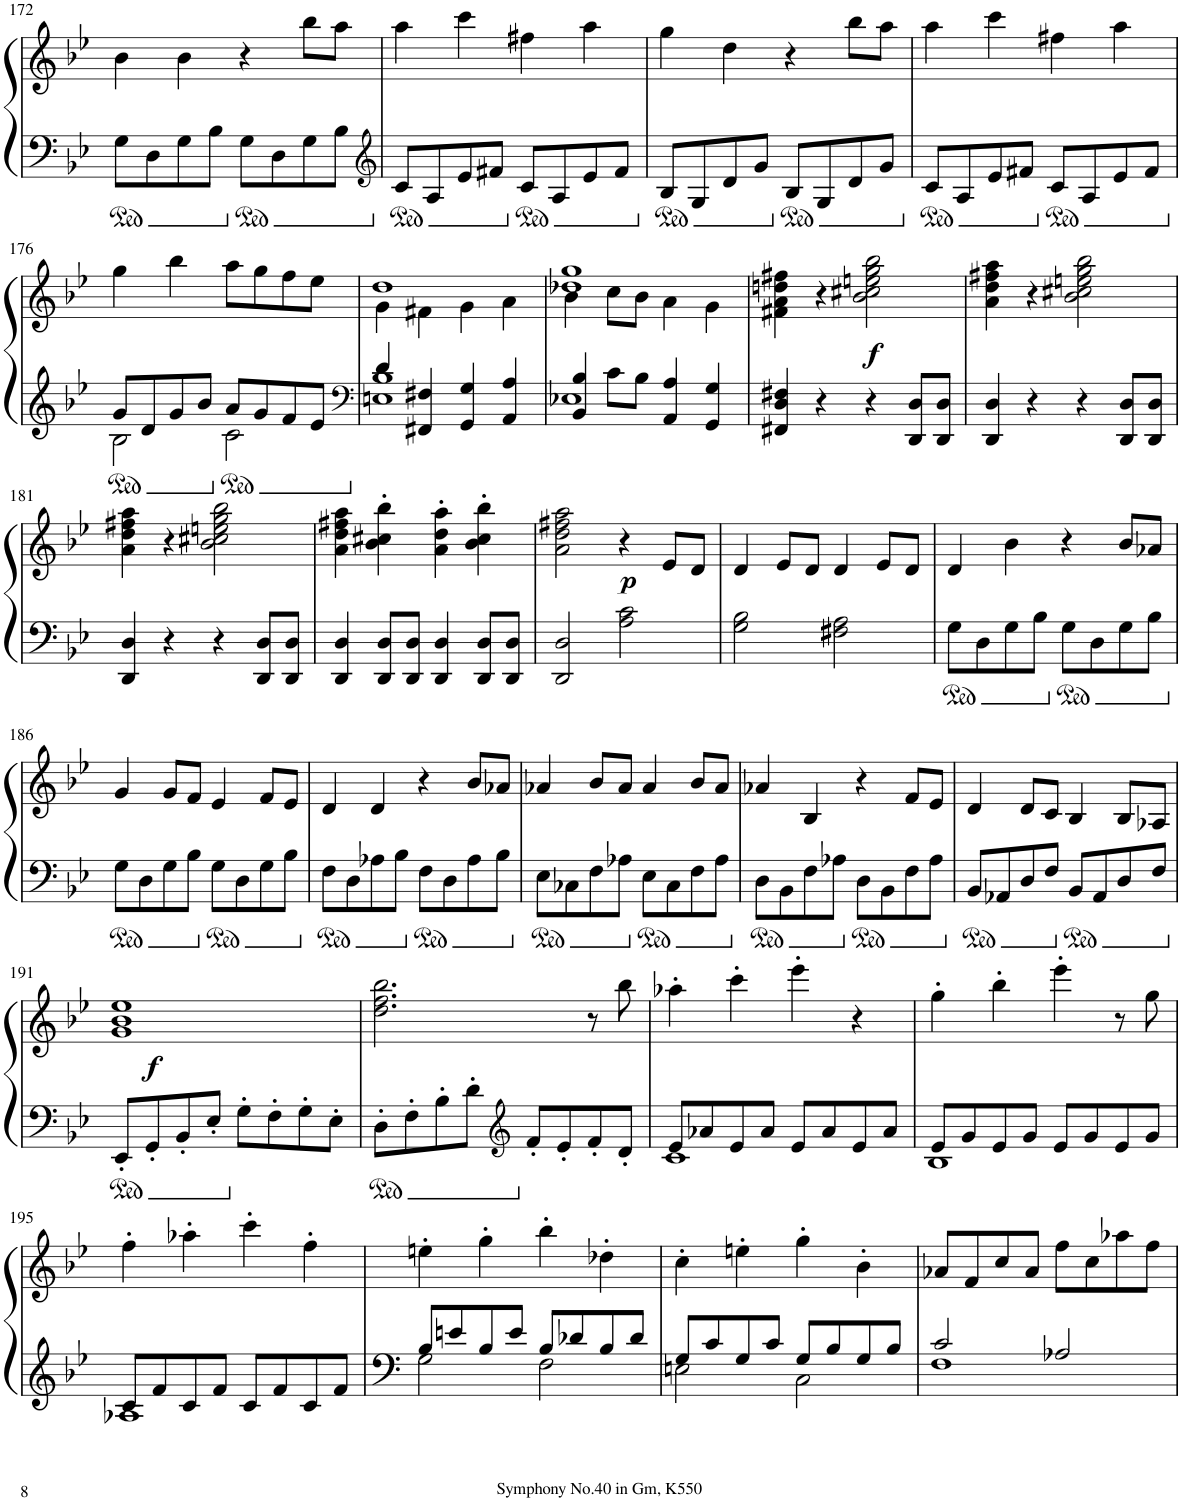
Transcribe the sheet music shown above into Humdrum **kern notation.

**kern	**kern	**dynam
*part1	*part1	*part1
*staff2	*staff1	*staff1/2
*I"ピアノ	*	*
!!LO:PB:g=z
*clefF4	*clefG2	*
*k[b-e-]	*k[b-e-]	*
*M2/2	*M2/2	*
*met(c|)	*met(c|)	*
=172	=172	=172
8G\L	4b-\	.
8D\	.	.
8G\	4b-\	.
8B-\J	.	.
8G\L	4r	.
8D\	.	.
8G\	8bb-\L	.
8B-\J	8aa\J	.
=173	=173	=173
*clefG2	*	*
8c/L	4aa\	.
8A/	.	.
8e-/	4ccc\	.
8f#X/J	.	.
8c/L	4ff#X\	.
8A/	.	.
8e-/	4aa\	.
8f#/J	.	.
=174	=174	=174
8B-/L	4gg\	.
8G/	.	.
8d/	4dd\	.
8g/J	.	.
8B-/L	4r	.
8G/	.	.
8d/	8bb-\L	.
8g/J	8aa\J	.
=175	=175	=175
8c/L	4aa\	.
8A/	.	.
8e-/	4ccc\	.
8f#X/J	.	.
8c/L	4ff#X\	.
8A/	.	.
8e-/	4aa\	.
8f#/J	.	.
!!LO:LB:g=z
=176	=176	=176
*^	*	*
8g/L	2B-\	4gg\	.
8d/	.	.	.
8g/	.	4bb-\	.
8b-/J	.	.	.
8a/L	2c\	8aa\L	.
8g/	.	8gg\	.
8f/	.	8ff\	.
8e-/J	.	8ee-\J	.
=177	=177	=177	=177
*clefF4	*	*	*
*	*	*^	*
4d/	1En 1B-	1dd	4g\	.
4FF#X/ 4F#X/	.	.	4f#X\	.
4GG/ 4G/	.	.	4g\	.
4AA/ 4A/	.	.	4a\	.
=178	=178	=178	=178	=178
4BB-/ 4B-/	1E-X	1dd-X 1gg	4b-\	.
8c\L	.	.	8cc\L	.
8B-\J	.	.	8b-\J	.
4AA/ 4A/	.	.	4a\	.
4GG/ 4G/	.	.	4g\	.
*v	*v	*	*	*
*	*v	*v	*
=179	=179	=179
4FF#X/ 4D/ 4F#X/	4f#X\ 4a\ 4ddn\ 4ff#X\	.
4r	4r	.
!	!	!LO:DY:a=2
4r	2b-\ 2cc#X\ 2een\ 2gg\ 2bb-\	f
8DD/ 8D/L	.	.
8DD/ 8D/J	.	.
=180	=180	=180
4DD/ 4D/	4a\ 4dd\ 4ff#X\ 4aa\	.
4r	4r	.
4r	2b-\ 2cc#X\ 2een\ 2gg\ 2bb-\	.
8DD/ 8D/L	.	.
8DD/ 8D/J	.	.
!!LO:LB:g=z
=181	=181	=181
4DD/ 4D/	4a\ 4dd\ 4ff#X\ 4aa\	.
4r	4r	.
4r	2b-\ 2cc#X\ 2een\ 2gg\ 2bb-\	.
8DD/ 8D/L	.	.
8DD/ 8D/J	.	.
=182	=182	=182
4DD/ 4D/	4a\ 4dd\ 4ff#X\ 4aa\	.
8DD/ 8D/L	4b-\' 4cc#X\' 4bb-\'	.
8DD/ 8D/J	.	.
4DD/ 4D/	4a\' 4dd\' 4aa\'	.
8DD/ 8D/L	4b-\' 4cc#\' 4bb-\'	.
8DD/ 8D/J	.	.
=183	=183	=183
2DD/ 2D/	2a\ 2dd\ 2ff#X\ 2aa\	.
!	!	!LO:DY:a=2
2A\ 2c\	4r	p
.	8e-/L	.
.	8d/J	.
=184	=184	=184
2G\ 2B-\	4d/	.
.	8e-/L	.
.	8d/J	.
2F#X\ 2A\	4d/	.
.	8e-/L	.
.	8d/J	.
=185	=185	=185
8G\L	4d/	.
8D\	.	.
8G\	4b-\	.
8B-\J	.	.
8G\L	4r	.
8D\	.	.
8G\	8b-/L	.
8B-\J	8a-X/J	.
!!LO:LB:g=z
=186	=186	=186
8G\L	4g/	.
8D\	.	.
8G\	8g/L	.
8B-\J	8f/J	.
8G\L	4e-/	.
8D\	.	.
8G\	8f/L	.
8B-\J	8e-/J	.
=187	=187	=187
8F\L	4d/	.
8D\	.	.
8A-X\	4d/	.
8B-\J	.	.
8F\L	4r	.
8D\	.	.
8A-\	8b-/L	.
8B-\J	8a-X/J	.
=188	=188	=188
8E-\L	4a-X/	.
8C-X\	.	.
8F\	8b-/L	.
8A-X\J	8a-/J	.
8E-\L	4a-/	.
8C-\	.	.
8F\	8b-/L	.
8A-\J	8a-/J	.
=189	=189	=189
8D\L	4a-X/	.
8BB-\	.	.
8F\	4B-/	.
8A-X\J	.	.
8D\L	4r	.
8BB-\	.	.
8F\	8f/L	.
8A-\J	8e-/J	.
=190	=190	=190
8BB-/L	4d/	.
8AA-X/	.	.
8D/	8d/L	.
8F/J	8c/J	.
8BB-/L	4B-/	.
8AA-/	.	.
8D/	8B-/L	.
8F/J	8A-X/J	.
!!LO:LB:g=z
=191	=191	=191
*	*^	*
8EE-'/L	1g 1b- 1ee-	8ryy	.
!	!	!	!LO:DY:b
8GG'/	.	2..ryy	f
8BB-'/	.	.	.
8E-'/J	.	.	.
8G'\L	.	.	.
8F'\	.	.	.
8G'\	.	.	.
8E-'\J	.	.	.
*	*v	*v	*
=192	=192	=192
8D'\L	2.dd\ 2.ff\ 2.bb-\	.
8F'\	.	.
8B-'\	.	.
8d'\J	.	.
*clefG2	*	*
8f'/L	.	.
8e-'/	.	.
8f'/	8r	.
8d'/J	8bb-\	.
=193	=193	=193
*^	*	*
8e-/L	1c	4aa-X'\	.
8a-X/	.	.	.
8e-/	.	4ccc'\	.
8a-/J	.	.	.
8e-/L	.	4eee-'\	.
8a-/	.	.	.
8e-/	.	4r	.
8a-/J	.	.	.
=194	=194	=194	=194
8e-/L	1B-	4gg'\	.
8g/	.	.	.
8e-/	.	4bb-'\	.
8g/J	.	.	.
8e-/L	.	4eee-'\	.
8g/	.	.	.
8e-/	.	8r	.
8g/J	.	8gg\	.
!!LO:LB:g=z
=195	=195	=195	=195
8c/L	1A-X	4ff'\	.
8f/	.	.	.
8c/	.	4aa-X'\	.
8f/J	.	.	.
8c/L	.	4ccc'\	.
8f/	.	.	.
8c/	.	4ff'\	.
8f/J	.	.	.
=196	=196	=196	=196
8B-/L	2G\	4een'\	.
8en/	.	.	.
8B-/	.	4gg'\	.
8e/J	.	.	.
8B-/L	2F\	4bb-'\	.
8d-X/	.	.	.
8B-/	.	4dd-X'\	.
8d-/J	.	.	.
=197	=197	=197	=197
8G/L	2En\	4cc'\	.
8c/	.	.	.
8G/	.	4een'\	.
8c/J	.	.	.
8G/L	2C\	4gg'\	.
8B-/	.	.	.
8G/	.	4b-'\	.
8B-/J	.	.	.
=198	=198	=198	=198
2c/	1F	8a-X/L	.
.	.	8f/	.
.	.	8cc/	.
.	.	8a-/J	.
2A-X/	.	8ff\L	.
.	.	8cc\	.
.	.	8aa-X\	.
.	.	8ff\J	.
*v	*v	*	*
=	=	=
*-	*-	*-
